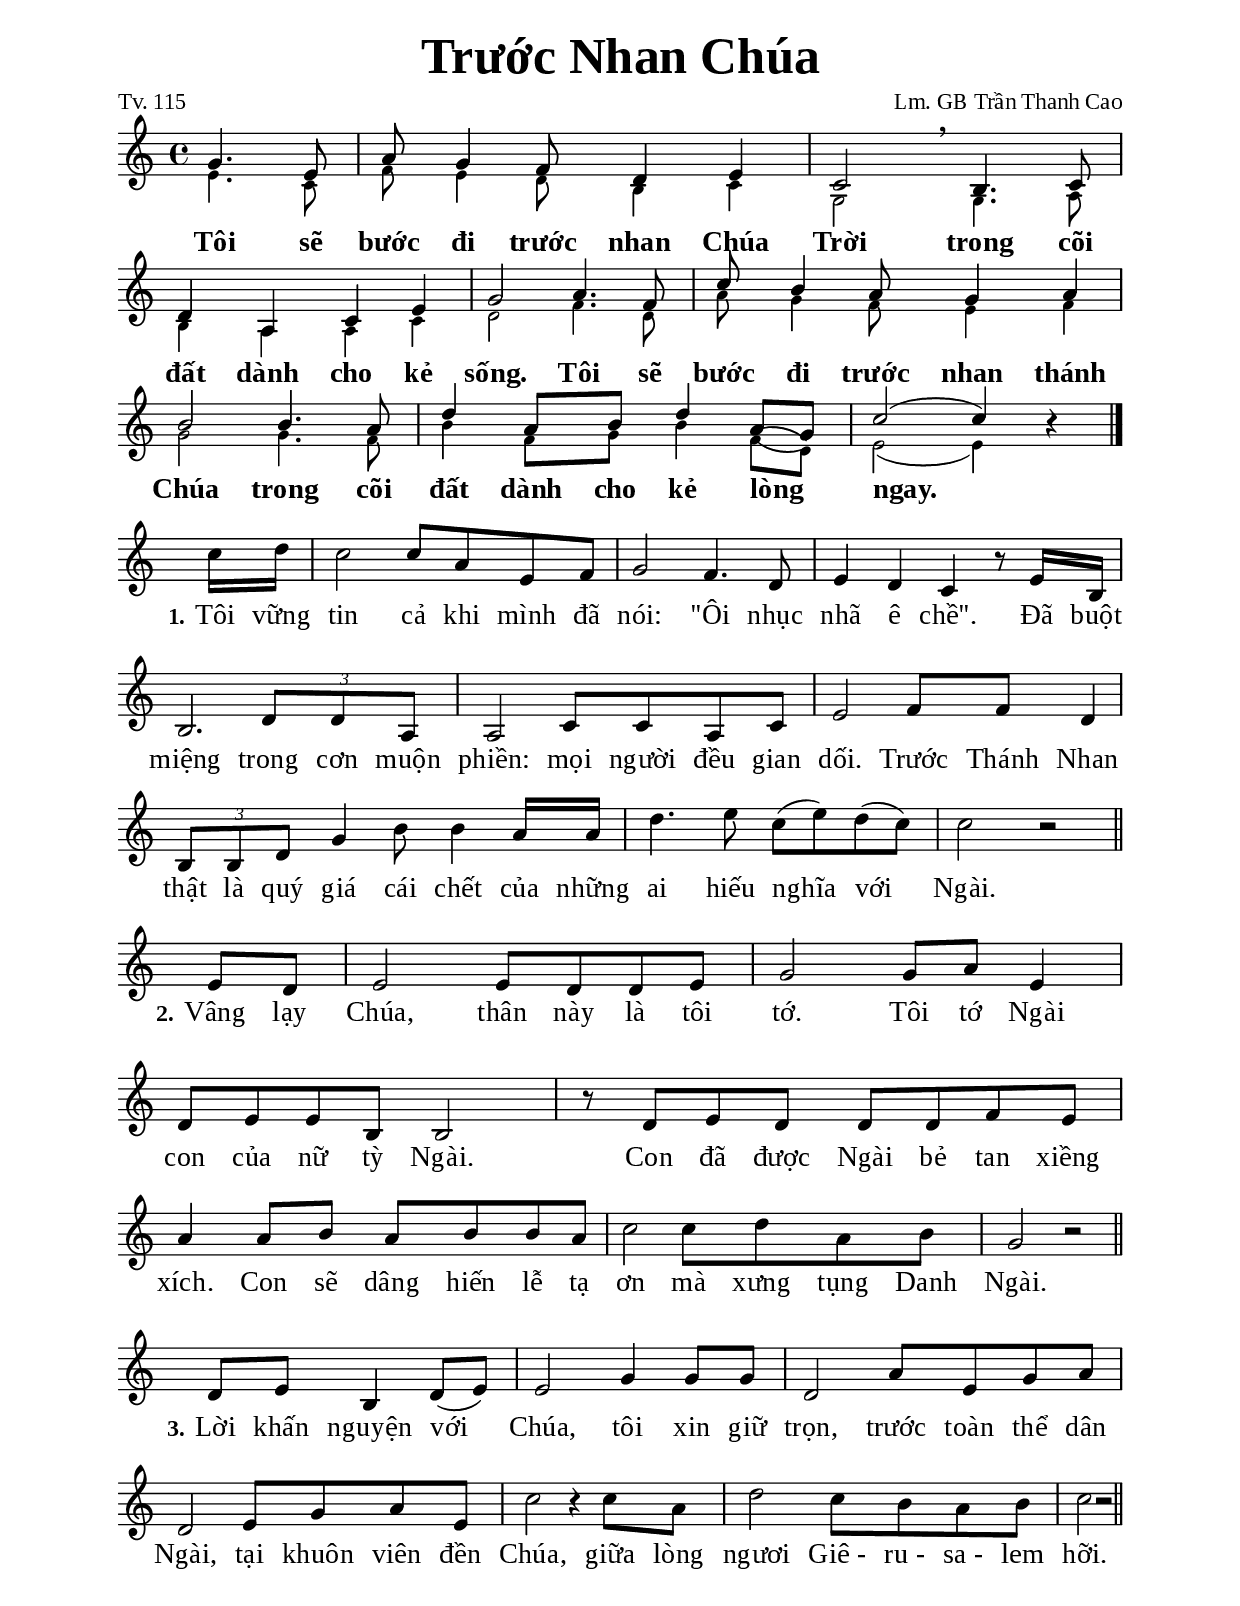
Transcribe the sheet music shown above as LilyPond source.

% Cài đặt chung
\version "2.22.1"
\include "english.ly"

\header {
  title = \markup { \fontsize #3 "Trước Nhan Chúa" }
  poet = "Tv. 115"
  composer = "Lm. GB Trần Thanh Cao"
  %arranger = " "
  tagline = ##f
}

\paper {
  #(set-paper-size "a4")
  top-margin = 10\mm
  bottom-margin = 10\mm
  left-margin = 20\mm
  right-margin = 20\mm
  indent = #0
  #(define fonts
    (make-pango-font-tree
      "Liberation Serif"
      "Liberation Serif"
      "Liberation Serif"
      (/ 20 20)))
  page-count = #1
  system-system-spacing = #'((basic-distance . 13))
  score-system-spacing = #'((basic-distance . 13))
}

% Nhạc điệp khúc
nhacDiepKhucSop = \relative c'' {
  \partial 2 g4. e8 |
  a g4 f8 d4 e |
  c2 \breathe b4. c8 |
  d4 a c e |
  g2 a4. f8 |
  c' b4 a8 g4 a |
  b2 b4. a8 |
  d4 a8 b d4 a8 _(g) |
  c2 (c4) r \bar "|."
}

nhacDiepKhucBas = \relative c' {
  \partial 2 e4. c8 |
  f e4 d8 b4 c |
  g2 g4. a8 |
  b4 a a c |
  d2 f4. d8 |
  a' g4 f8 e4 f |
  g2 g4. f8 |
  b4 f8 g b4 f8 ^(d) |
  e2 (e4) r
}

% Nhạc phiên khúc
nhacPhienKhucMot = \relative c'' {
  \partial 8 c16 d |
  c2 c8 a e f |
  g2 f4. d8 |
  e4 d c r8 e16 b |
  b2. \tuplet 3/2 { d8 d a } |
  a2 c8 c a c |
  e2 f8 f d4 |
  \tuplet 3/2 { b8 b d } g4 b8 b4 a16 a |
  d4. e8 c (e) d (c) |
  c2 r \bar "||"
}

nhacPhienKhucHai = \relative c' {
  \partial 4 e8 d |
  e2 e8 d d e |
  g2 g8 a e4 |
  d8 e e b b2 |
  r8 d e d d d f e |
  a4 a8 b a b b a |
  c2 c8 d a b |
  g2 r \bar "||"
}

nhacPhienKhucBa = \relative c' {
  \partial 2. d8 e b4 d8 (e) |
  e2 g4 g8 g |
  d2 a'8 e g a |
  d,2 e8 g a e |
  c'2 r4 c8 a |
  d2 c8 b a b |
  c2 r \bar "||"
}

% Lời điệp khúc
loiDiepKhuc = \lyricmode {
  Tôi sẽ bước đi trước nhan Chúa Trời
  trong cõi đất dành cho kẻ sống.
  Tôi sẽ bước đi trước nhan thánh Chúa
  trong cõi đất dành cho kẻ lòng ngay.
}

% Lời phiên khúc
loiPhienKhucMot = \lyricmode {
  \set stanza = #"1."
  Tôi vững tin cả khi mình đã nói:
  ''Ôi nhục nhã ê chề''.
  Đã buột miệng trong cơn muộn phiền:
  mọi người đều gian dối.
  Trước Thánh Nhan thật là quý giá
  cái chết của những ai hiếu nghĩa với Ngài.
}

loiPhienKhucHai = \lyricmode {
  \set stanza = #"2."
  Vâng lạy Chúa, thân này là tôi tớ.
  Tôi tớ Ngài
  con của nữ tỳ Ngài.
  Con đã được Ngài bẻ tan xiềng xích.
  Con sẽ dâng hiến lễ tạ ơn mà xưng tụng Danh Ngài.
}

loiPhienKhucBa = \lyricmode {
  \set stanza = #"3."
  Lời khấn nguyện với Chúa, tôi xin giữ trọn,
  trước toàn thể dân Ngài, tại khuôn viên đền Chúa,
  giữa lòng ngươi "Giê -" "ru -" "sa -" lem hỡi.
}


% Dàn trang
\score {
  \new ChoirStaff <<
    \new Staff = diepKhuc \with {
        \consists "Merge_rests_engraver"
        %\magnifyStaff #(magstep +1)
      }
      <<
      \new Voice = beSop {
        \voiceOne \key c \major \time 4/4 \nhacDiepKhucSop
      }
      \new Voice = beBas {
        \override NoteHead.font-size = #-2
        \voiceTwo \key c \major \time 4/4 \nhacDiepKhucBas
      }
    >>
    \new Lyrics \lyricsto beSop \loiDiepKhuc
  >>
  \layout {
    \override Lyrics.LyricText.font-series = #'bold
    \override Lyrics.LyricText.font-size = #+2
    \override Lyrics.LyricSpace.minimum-distance = #3
    \override Score.BarNumber.break-visibility = ##(#f #f #f)
    \override Score.SpacingSpanner.uniform-stretching = ##t
  }
}

\score {
  \new ChoirStaff <<
    \new Staff = phienKhuc \with {
        %\magnifyStaff #(magstep +1)
      }
      <<
      \new Voice = beSop {
        \key c \major \time 4/4 \nhacPhienKhucMot
      }
    >>
    \new Lyrics \lyricsto beSop \loiPhienKhucMot
  >>
  \layout {
    \override Staff.TimeSignature.transparent = ##t
    \override Lyrics.LyricText.font-size = #+2
    \override Lyrics.LyricSpace.minimum-distance = #1.6
    \override Score.BarNumber.break-visibility = ##(#f #f #f)
    \override Score.SpacingSpanner.uniform-stretching = ##t
  }
}

\score {
  \new ChoirStaff <<
    \new Staff = phienKhuc \with {
        %\magnifyStaff #(magstep +1)
      }
      <<
      \new Voice = beSop {
        \key c \major \time 4/4 \nhacPhienKhucHai
      }
    >>
    \new Lyrics \lyricsto beSop \loiPhienKhucHai
  >>
  \layout {
    \override Staff.TimeSignature.transparent = ##t
    \override Lyrics.LyricText.font-size = #+2
    \override Lyrics.LyricSpace.minimum-distance = #2.5
    \override Score.BarNumber.break-visibility = ##(#f #f #f)
    \override Score.SpacingSpanner.uniform-stretching = ##t
  }
}

\score {
  \new ChoirStaff <<
    \new Staff = phienKhuc \with {
        %\magnifyStaff #(magstep +1)
      }
      <<
      \new Voice = beSop {
        \key c \major \time 4/4 \nhacPhienKhucBa
      }
    >>
    \new Lyrics \lyricsto beSop \loiPhienKhucBa
  >>
  \layout {
    \override Staff.TimeSignature.transparent = ##t
    \override Lyrics.LyricText.font-size = #+2
    \override Lyrics.LyricSpace.minimum-distance = #1.7
    \override Score.BarNumber.break-visibility = ##(#f #f #f)
    \override Score.SpacingSpanner.uniform-stretching = ##t
  }
}
